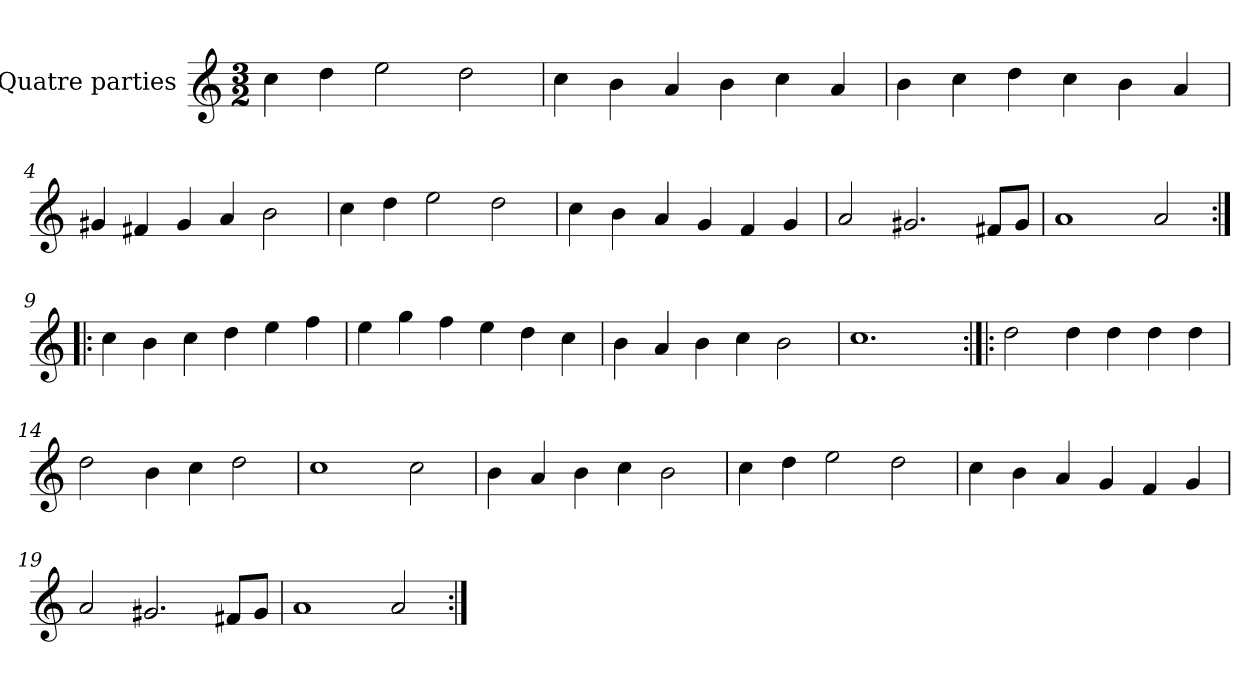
**kern
*part1
*staff1
*I"Quatre parties
*clefG2
*k[]
*M3/2
*MM180
=1
4cc\
4dd\
2ee\
2dd\
=2
4cc\
4b\
4a/
4b\
4cc\
4a/
=3
4b\
4cc\
4dd\
4cc\
4b\
4a/
=4
4g#X/
4f#X/
4g#/
4a/
2b\
=5
4cc\
4dd\
2ee\
2dd\
=6
4cc\
4b\
4a/
4g/
4f/
4g/
=7
2a/
2.g#X/
8f#X/L
8g#/J
=8
1a
2a/
=9:|!|:
4cc\
4b\
4cc\
4dd\
4ee\
4ff\
=10
4ee\
4gg\
4ff\
4ee\
4dd\
4cc\
=11
4b\
4a/
4b\
4cc\
2b\
=12
1.cc
=13:|!|:
2dd\
4dd\
4dd\
4dd\
4dd\
=14
2dd\
4b\
4cc\
2dd\
=15
1cc
2cc\
=16
4b\
4a/
4b\
4cc\
2b\
=17
4cc\
4dd\
2ee\
2dd\
=18
4cc\
4b\
4a/
4g/
4f/
4g/
=19
2a/
2.g#X/
8f#X/L
8g#/J
=20
1a
2a/
=:|!
*-
